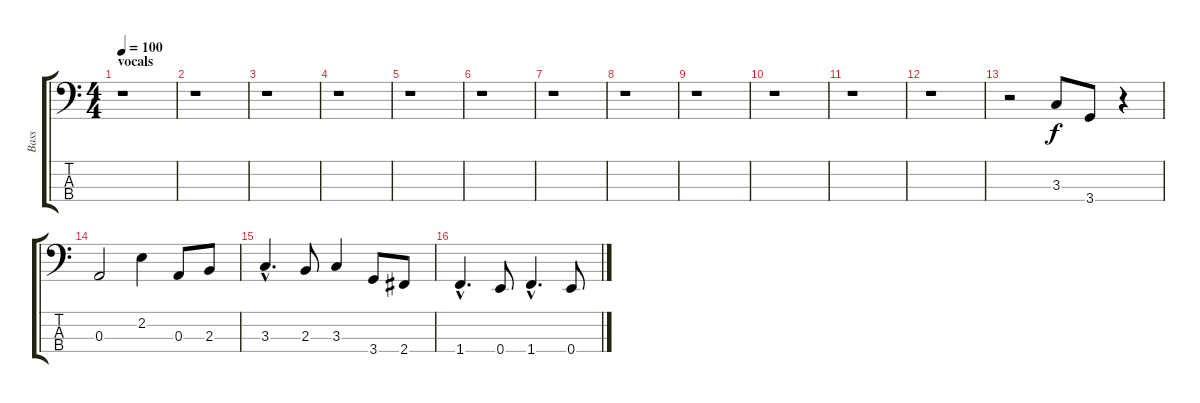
\track ("Bass" "Bass") {instrument electricbassfinger}
\staff {score tabs}
\tuning (G2 D2 A1 E1) {hide}
\ts (4 4)
\section ("" "vocals")
\tempo 100
\clef f4
\ks c
r.1{dy f} |
r.1 |
r.1 |
r.1 |
r.1 |
r.1 |
r.1 |
r.1 |
r.1 |
r.1 |
r.1 |
r.1 |
r.2 3.3.8 3.4.8 r.4 |
0.3.2 2.2.4 0.3.8 2.3.8 |
3.3{hac}.4{d} 2.3.8 3.3.4 3.4.8 2.4.8 |
1.4{hac}.4{d} 0.4.8 1.4{hac}.4{d} 0.4.8
